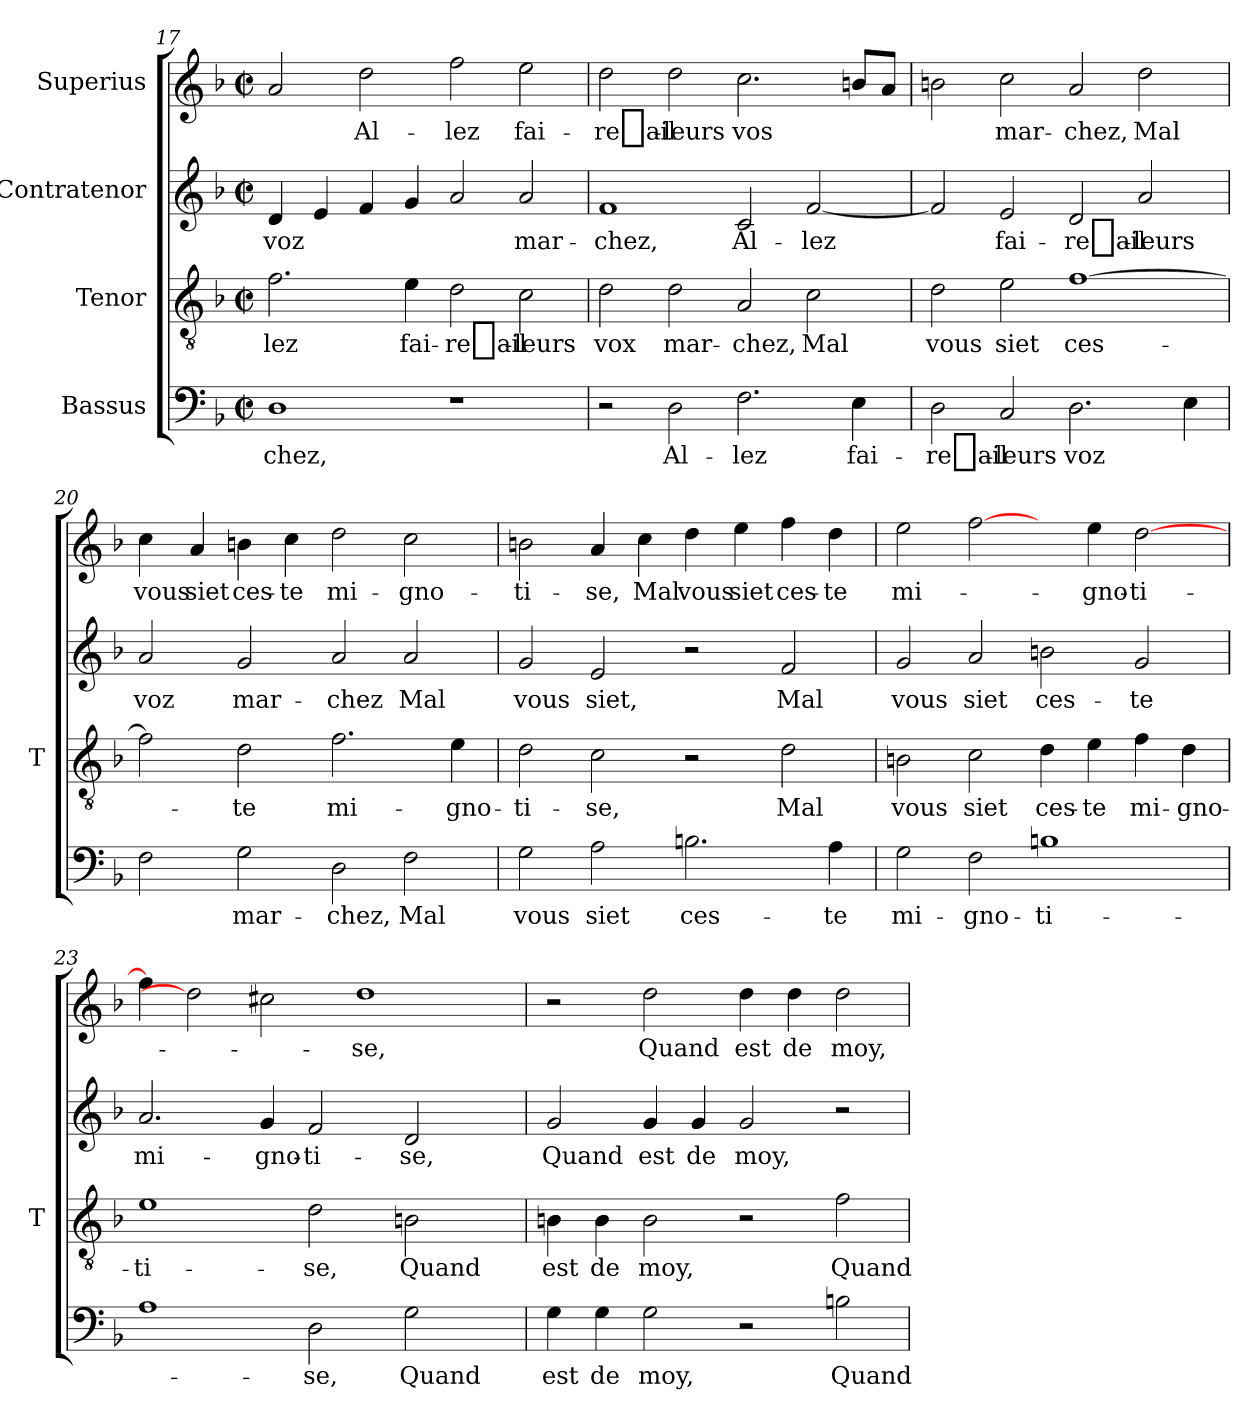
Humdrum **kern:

**kern	**text	**kern	**text	**kern	**text	**kern	**text
*part4	*part4	*part3	*part3	*part2	*part2	*part1	*part1
*staff4	*staff4	*staff3	*staff3	*staff2	*staff2	*staff1	*staff1
*I"Bassus	*	*I"Tenor	*	*I"Contratenor	*	*I"Superius	*
*	*	*I'T	*	*	*	*	*
*clefF4	*	*clefGv2	*	*clefG2	*	*clefG2	*
*k[b-]	*	*k[b-]	*	*k[b-]	*	*k[b-]	*
*F:	*	*F:	*	*F:	*	*F:	*
*M2/2	*	*M2/2	*	*M2/2	*	*M2/2	*
*met(c|)	*	*met(c|)	*	*met(c|)	*	*met(c|)	*
=17	=17	=17	=17	=17	=17	=17	=17
1D	-chez,	2.f	-lez	4d	-voz	2a	.
.	.	.	.	4e	.	.	.
.	.	.	.	4f	.	2dd	Al-
.	.	4e	fai-	4g	.	.	.
1r	.	2d	re_ail-	2a	.	2ff	-lez
.	.	2c	-leurs	2a	mar-	2ee	fai-
=18	=18	=18	=18	=18	=18	=18	=18
2r	.	2d	-vox	1f	-chez,	2dd	re_ail-
2D	Al-	2d	mar-	.	.	2dd	-leurs
2.F	-lez	2A	-chez,	2c	Al-	2.cc	-vos
.	.	2c	-Mal	[2f	-lez	.	.
4E	fai-	.	.	.	.	8bL	.
.	.	.	.	.	.	8aJ	.
=19	=19	=19	=19	=19	=19	=19	=19
2D	re_ail-	2d	-vous	2f]	.	2b	.
2C	-leurs	2e	-siet	2e	fai-	2cc	mar-
2.D	-voz	[1f	ces-	2d	re_ail-	2a	-chez,
.	.	.	.	2a	-leurs	2dd	-Mal
4E	.	.	.	.	.	.	.
=20	=20	=20	=20	=20	=20	=20	=20
2F	.	2f]	.	2a	-voz	4cc	-vous
.	.	.	.	.	.	4a	-siet
2G	mar-	2d	-te	2g	mar-	4b	ces-
.	.	.	.	.	.	4cc	-te
2D	-chez,	2.f	mi-	2a	-chez	2dd	mi-
2F	-Mal	.	.	2a	-Mal	2cc	gno-
.	.	4e	gno-	.	.	.	.
!!LO:PB:g=z
=21	=21	=21	=21	=21	=21	=21	=21
2G	-vous	2d	ti-	2g	-vous	2b	ti-
2A	-siet	2c	-se,	2e	-siet,	4a	-se,
.	.	.	.	.	.	4cc	-Mal
2.Bn	ces-	2r	.	2r	.	4dd	-vous
.	.	.	.	.	.	4ee	-siet
.	.	2d	-Mal	2f	-Mal	4ff	ces-
4A	-te	.	.	.	.	4dd	-te
=22	=22	=22	=22	=22	=22	=22	=22
2G	mi-	2Bn	-vous	2g	-vous	2ee	mi-
2F	gno-	2c	-siet	2a	-siet	[2ff	.
1Bn	ti-	4d	ces-	2bn	ces-	4ryy	.
.	.	4e	-te	.	.	4ee	gno-
.	.	4f	mi-	2g	-te	[2dd	ti-
.	.	4d	gno-	.	.	.	.
=23	=23	=23	=23	=23	=23	=23	=23
1A	.	1e	ti-	2.a	mi-	4ff]	.
.	.	.	.	.	.	2dd]	.
.	.	.	.	4g	gno-	2cc#X	.
2D	-se,	2d	-se,	2f	ti-	.	.
.	.	.	.	.	.	1dd	-se,
2G	-Quand	2Bn	-Quand	2d	-se,	.	.
4ryy	.	4ryy	.	4ryy	.	.	.
=24	=24	=24	=24	=24	=24	=24	=24
4G	-est	4Bn	-est	2g	-Quand	2r	.
4G	-de	4B	-de	.	.	.	.
2G	-moy,	2B	-moy,	4g	-est	2dd	-Quand
.	.	.	.	4g	-de	.	.
2r	.	2r	.	2g	-moy,	4dd	-est
.	.	.	.	.	.	4dd	-de
2Bn	-Quand	2f	-Quand	2r	.	2dd	-moy,
=	=	=	=	=	=	=	=
*-	*-	*-	*-	*-	*-	*-	*-
